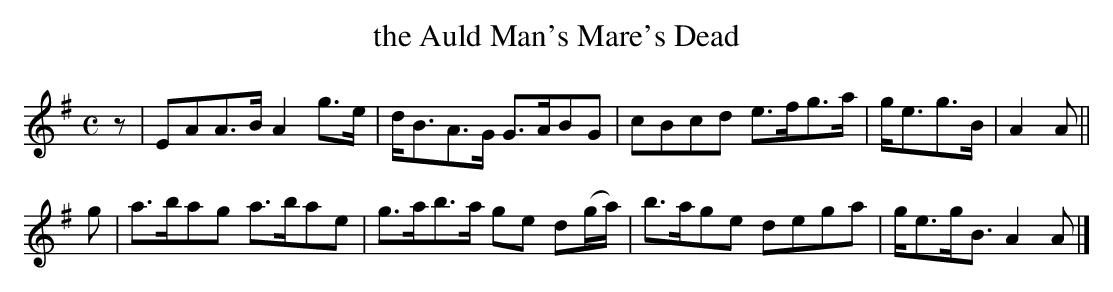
X:1
T:the Auld Man's Mare's Dead
M:C
K:A dorian
z|\
EAA>B A2g>e| d<BA>G G>ABG| cBcd e>fg>a| g<eg>B| A2A||
g|\
a>bag a>bae| g>ab>a ge d(g/a/)| b>age dega| g<eg<B A2A|]
